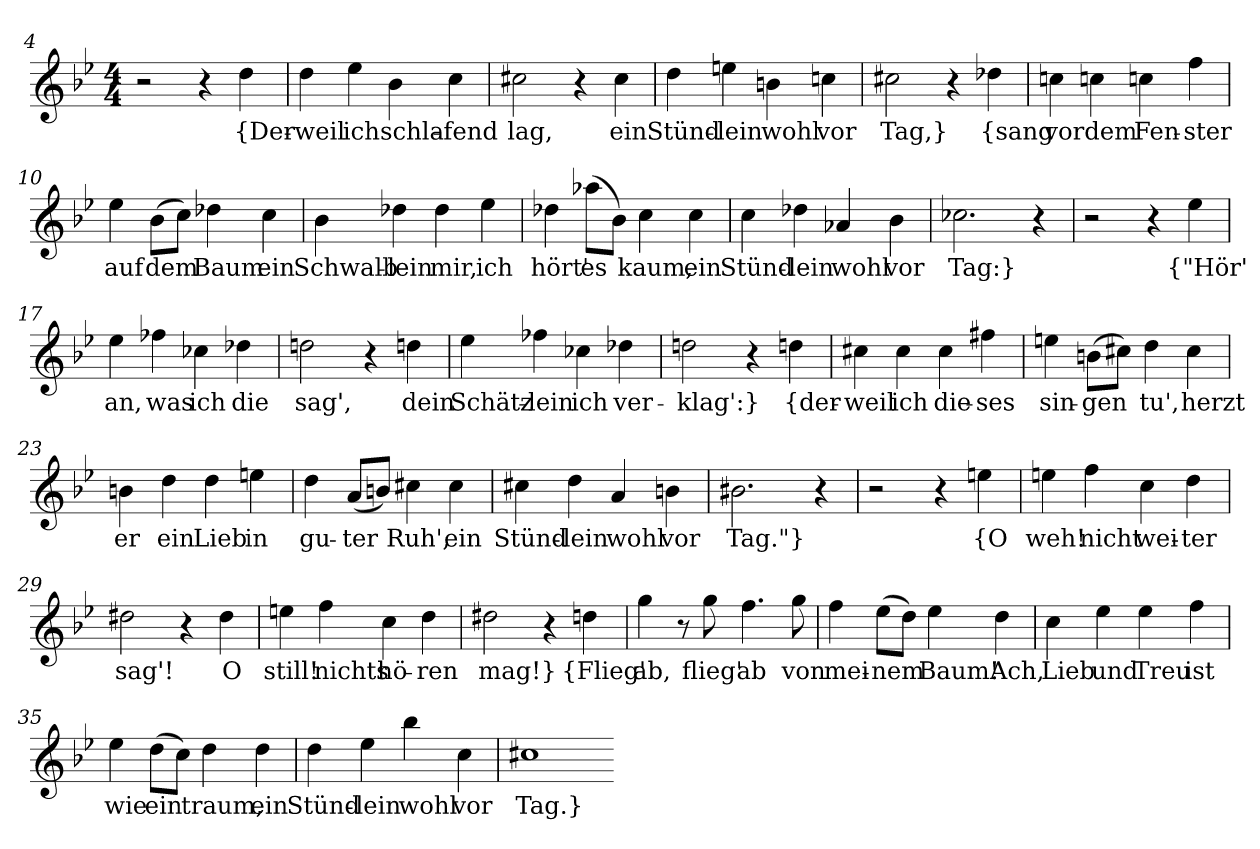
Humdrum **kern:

**kern	**text
*part1	*part1
*staff1	*staff1
*clefG2	*
*k[b-e-]	*
*M4/4	*
=4	=4
2r	.
4r	.
4dd	{Der-
=5	=5
4dd	-weil
4ee-	ich
4b-	schla-
4cc	-fend
=6	=6
2cc#X	lag,
4r	.
4cc#	ein
=7	=7
4dd	Stünd-
4een	-lein
4bn	wohl
4ccn	vor
=8	=8
2cc#X	Tag,}
4r	.
4dd-X	{sang
=9	=9
4ccn	vor
4ccn	dem
4ccn	Fen-
4ff	-ster
=10	=10
4ee-	auf
(8b-\L	dem
8cc\J)	.
4dd-X	Baum
4cc	ein
=11	=11
4b-	Schwalb-
4dd-X	-lein
4dd-	mir,
4ee-	ich
=12	=12
4dd-X	hört'
(8aa-X\L	es
8b-\J)	.
4cc	kaum,
4cc	ein
=13	=13
4cc	Stünd-
4dd-X	-lein
4a-X	wohl
4b-	vor
=14	=14
2.cc-X	Tag:}
4r	.
=16	=16
2r	.
4r	.
4ee-	{"Hör'
=17	=17
4ee-	an,
4ff-X	was
4cc-X	ich
4dd-X	die
=18	=18
2ddn	sag',
4r	.
4ddn	dein
=19	=19
4ee-	Schätz-
4ff-X	-lein
4cc-X	ich
4dd-X	ver-
=20	=20
2ddn	-klag':}
4r	.
4ddn	{der-
=21	=21
4cc#X	-weil
4cc#	ich
4cc#	die-
4ff#X	-ses
=22	=22
4een	sin-
(8bn\L	-gen
8cc#X\J)	.
4dd	tu',
4cc#	herzt
=23	=23
4bn	er
4dd	ein
4dd	Lieb
4een	in
=24	=24
4dd	gu-
(8a/L	-ter
8bn/J)	.
4cc#X	Ruh',
4cc#	ein
=25	=25
4cc#X	Stünd-
4dd	-lein
4a	wohl
4bn	vor
=26	=26
2.b#X	Tag."}
4r	.
=27	=27
2r	.
4r	.
4een	{O
=28	=28
4een	weh!
4ff	nicht
4cc	wei-
4dd	-ter
=29	=29
2dd#X	sag'!
4r	.
4dd#	O
=30	=30
4een	still!
4ff	nichts
4cc	hö-
4dd	-ren
=31	=31
2dd#X	mag!}
4r	.
4ddn	{Flieg'
=32	=32
4gg	ab,
8r	.
8gg	flieg'
4.ff	ab
8gg	von
=33	=33
4ff	mei-
(8ee-\L	-nem
8dd\J)	.
4ee-	Baum!
4dd	Ach,
=34	=34
4cc	Lieb
4ee-	und
4ee-	Treu
4ff	ist
=35	=35
4ee-	wie
(8dd\L	ein
8cc\J)	.
4dd	traum,
4dd	ein
=36	=36
4dd	Stünd-
4ee-	-lein
4bb-	wohl
4cc	vor
=37	=37
1cc#X	Tag.}
=-	=-
*-	*-
